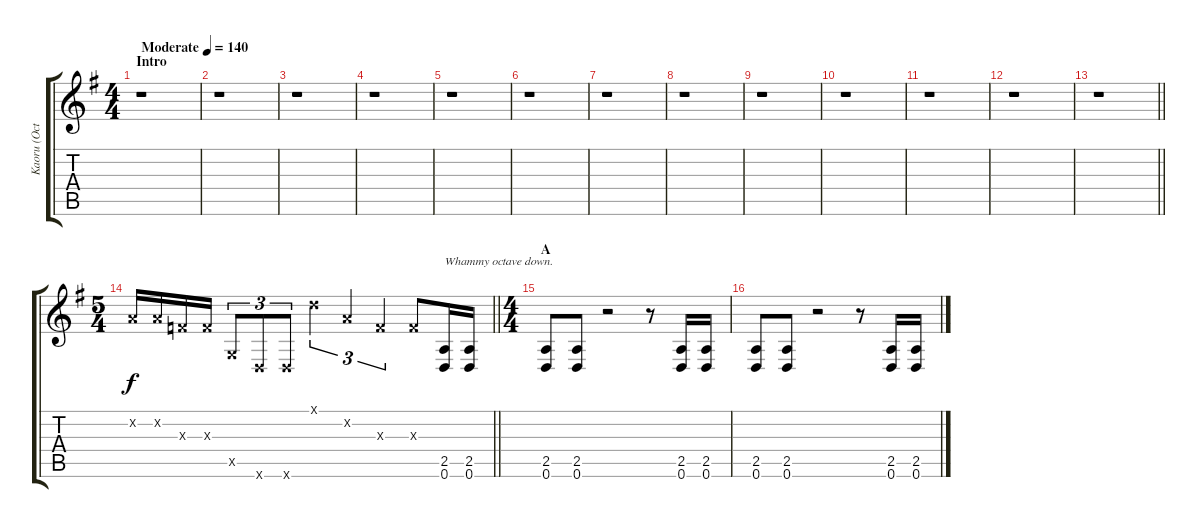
\track ("Kaoru (Octave effects)" "Kaoru (Oct") {instrument overdrivenguitar}
\staff {score tabs}
\tuning (D4 A3 F3 C3 G2 D2) {hide}
\ts (4 4)
\section ("" "Intro ")
\tempo (140 "Moderate")
\clef g2
\ks g
r.1{dy f instrument overdrivenguitar} |
r.1 |
r.1 |
r.1 |
r.1 |
r.1 |
r.1 |
r.1 |
r.1 |
r.1 |
r.1 |
r.1 |
\barLineRight lightlight
r.1 |
\ts (5 4)
\barLineRight lightlight
0.2{x}.16 0.2{x}.16 0.3{x}.16 0.3{x}.16 0.5{x}.8{tu (3 2)} 0.6{x}.8{tu (3 2)} 0.6{x}.8{tu (3 2)} 0.1{x}.4{tu (3 2)} 0.2{x}.4{tu (3 2)} 0.3{x}.4{tu (3 2)} 0.3{x}.8 (2.5 0.6).16{txt "Whammy octave down."} (2.5 0.6).16 |
\ts (4 4)
\section ("" "A")
(2.5 0.6).8 (2.5 0.6).8 r.2 r.8 (2.5 0.6).16 (2.5 0.6).16 |
(2.5 0.6).8 (2.5 0.6).8 r.2 r.8 (2.5 0.6).16 (2.5 0.6).16
